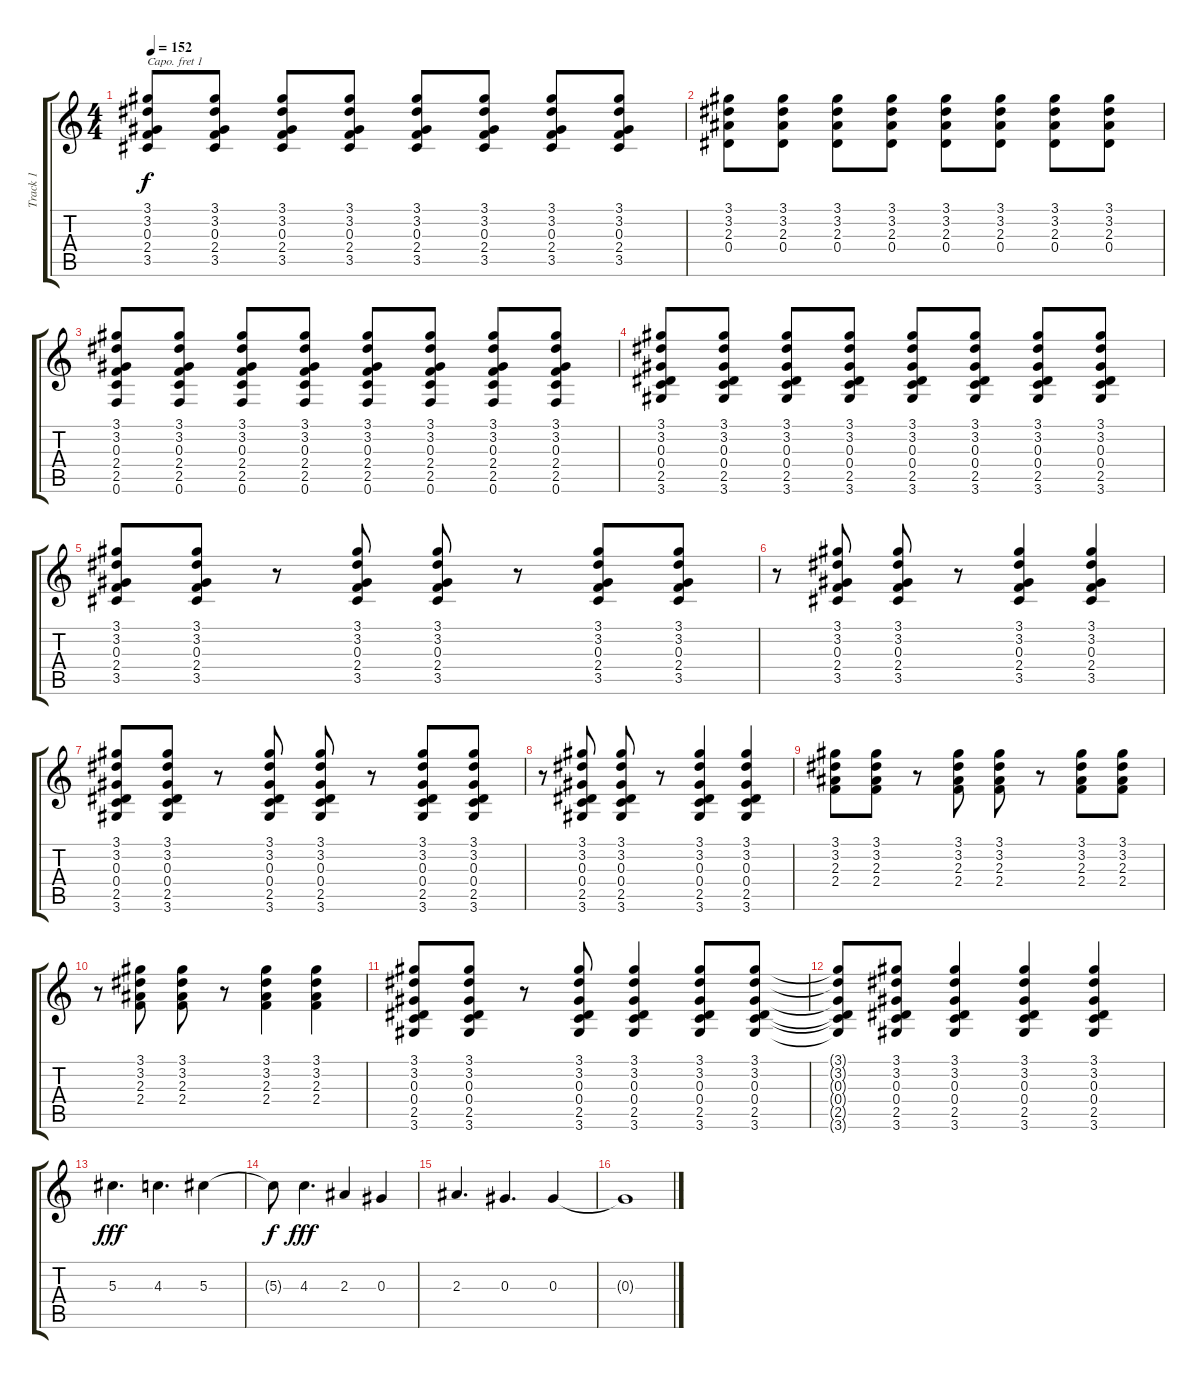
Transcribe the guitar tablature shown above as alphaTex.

\track ("Track 1" "Track 1") {instrument electricguitarclean}
\staff {score tabs}
\capo 1
\tuning (E4 B3 G3 D3 A2 E2) {hide}
\ts (4 4)
\tempo 152
\clef g2
\ks c
(3.1 3.2 0.3 2.4 3.5).8{dy f} (3.1 3.2 0.3 2.4 3.5).8 (3.1 3.2 0.3 2.4 3.5).8 (3.1 3.2 0.3 2.4 3.5).8 (3.1 3.2 0.3 2.4 3.5).8 (3.1 3.2 0.3 2.4 3.5).8 (3.1 3.2 0.3 2.4 3.5).8 (3.1 3.2 0.3 2.4 3.5).8 |
(3.1 3.2 2.3 0.4).8 (3.1 3.2 2.3 0.4).8 (3.1 3.2 2.3 0.4).8 (3.1 3.2 2.3 0.4).8 (3.1 3.2 2.3 0.4).8 (3.1 3.2 2.3 0.4).8 (3.1 3.2 2.3 0.4).8 (3.1 3.2 2.3 0.4).8 |
(3.1 3.2 0.3 2.4 2.5 0.6).8 (3.1 3.2 0.3 2.4 2.5 0.6).8 (3.1 3.2 0.3 2.4 2.5 0.6).8 (3.1 3.2 0.3 2.4 2.5 0.6).8 (3.1 3.2 0.3 2.4 2.5 0.6).8 (3.1 3.2 0.3 2.4 2.5 0.6).8 (3.1 3.2 0.3 2.4 2.5 0.6).8 (3.1 3.2 0.3 2.4 2.5 0.6).8 |
(3.1 3.2 0.3 0.4 2.5 3.6).8 (3.1 3.2 0.3 0.4 2.5 3.6).8 (3.1 3.2 0.3 0.4 2.5 3.6).8 (3.1 3.2 0.3 0.4 2.5 3.6).8 (3.1 3.2 0.3 0.4 2.5 3.6).8 (3.1 3.2 0.3 0.4 2.5 3.6).8 (3.1 3.2 0.3 0.4 2.5 3.6).8 (3.1 3.2 0.3 0.4 2.5 3.6).8 |
(3.1 3.2 0.3 2.4 3.5).8 (3.1 3.2 0.3 2.4 3.5).8 r.8 (3.1 3.2 0.3 2.4 3.5).8 (3.1 3.2 0.3 2.4 3.5).8 r.8 (3.1 3.2 0.3 2.4 3.5).8 (3.1 3.2 0.3 2.4 3.5).8 |
r.8 (3.1 3.2 0.3 2.4 3.5).8 (3.1 3.2 0.3 2.4 3.5).8 r.8 (3.1 3.2 0.3 2.4 3.5).4 (3.1 3.2 0.3 2.4 3.5).4 |
(3.1 3.2 0.3 0.4 2.5 3.6).8 (3.1 3.2 0.3 0.4 2.5 3.6).8 r.8 (3.1 3.2 0.3 0.4 2.5 3.6).8 (3.1 3.2 0.3 0.4 2.5 3.6).8 r.8 (3.1 3.2 0.3 0.4 2.5 3.6).8 (3.1 3.2 0.3 0.4 2.5 3.6).8 |
r.8 (3.1 3.2 0.3 0.4 2.5 3.6).8 (3.1 3.2 0.3 0.4 2.5 3.6).8 r.8 (3.1 3.2 0.3 0.4 2.5 3.6).4 (3.1 3.2 0.3 0.4 2.5 3.6).4 |
(3.1 3.2 2.3 2.4).8 (3.1 3.2 2.3 2.4).8 r.8 (3.1 3.2 2.3 2.4).8 (3.1 3.2 2.3 2.4).8 r.8 (3.1 3.2 2.3 2.4).8 (3.1 3.2 2.3 2.4).8 |
r.8 (3.1 3.2 2.3 2.4).8 (3.1 3.2 2.3 2.4).8 r.8 (3.1 3.2 2.3 2.4).4 (3.1 3.2 2.3 2.4).4 |
(3.1 3.2 0.3 0.4 2.5 3.6).8 (3.1 3.2 0.3 0.4 2.5 3.6).8 r.8 (3.1 3.2 0.3 0.4 2.5 3.6).8 (3.1 3.2 0.3 0.4 2.5 3.6).4 (3.1 3.2 0.3 0.4 2.5 3.6).8 (3.1 3.2 0.3 0.4 2.5 3.6).8 |
(3.1{t} 3.2{t} 0.3{t} 0.4{t} 2.5{t} 3.6{t}).8 (3.1 3.2 0.3 0.4 2.5 3.6).8 (3.1 3.2 0.3 0.4 2.5 3.6).4 (3.1 3.2 0.3 0.4 2.5 3.6).4 (3.1 3.2 0.3 0.4 2.5 3.6).4 |
5.3.4{d dy fff} 4.3.4{d} 5.3.4 |
5.3{t}.8{dy f} 4.3.4{d dy fff} 2.3.4 0.3.4 |
2.3.4{d} 0.3.4{d} 0.3.4 |
0.3{t}.1
